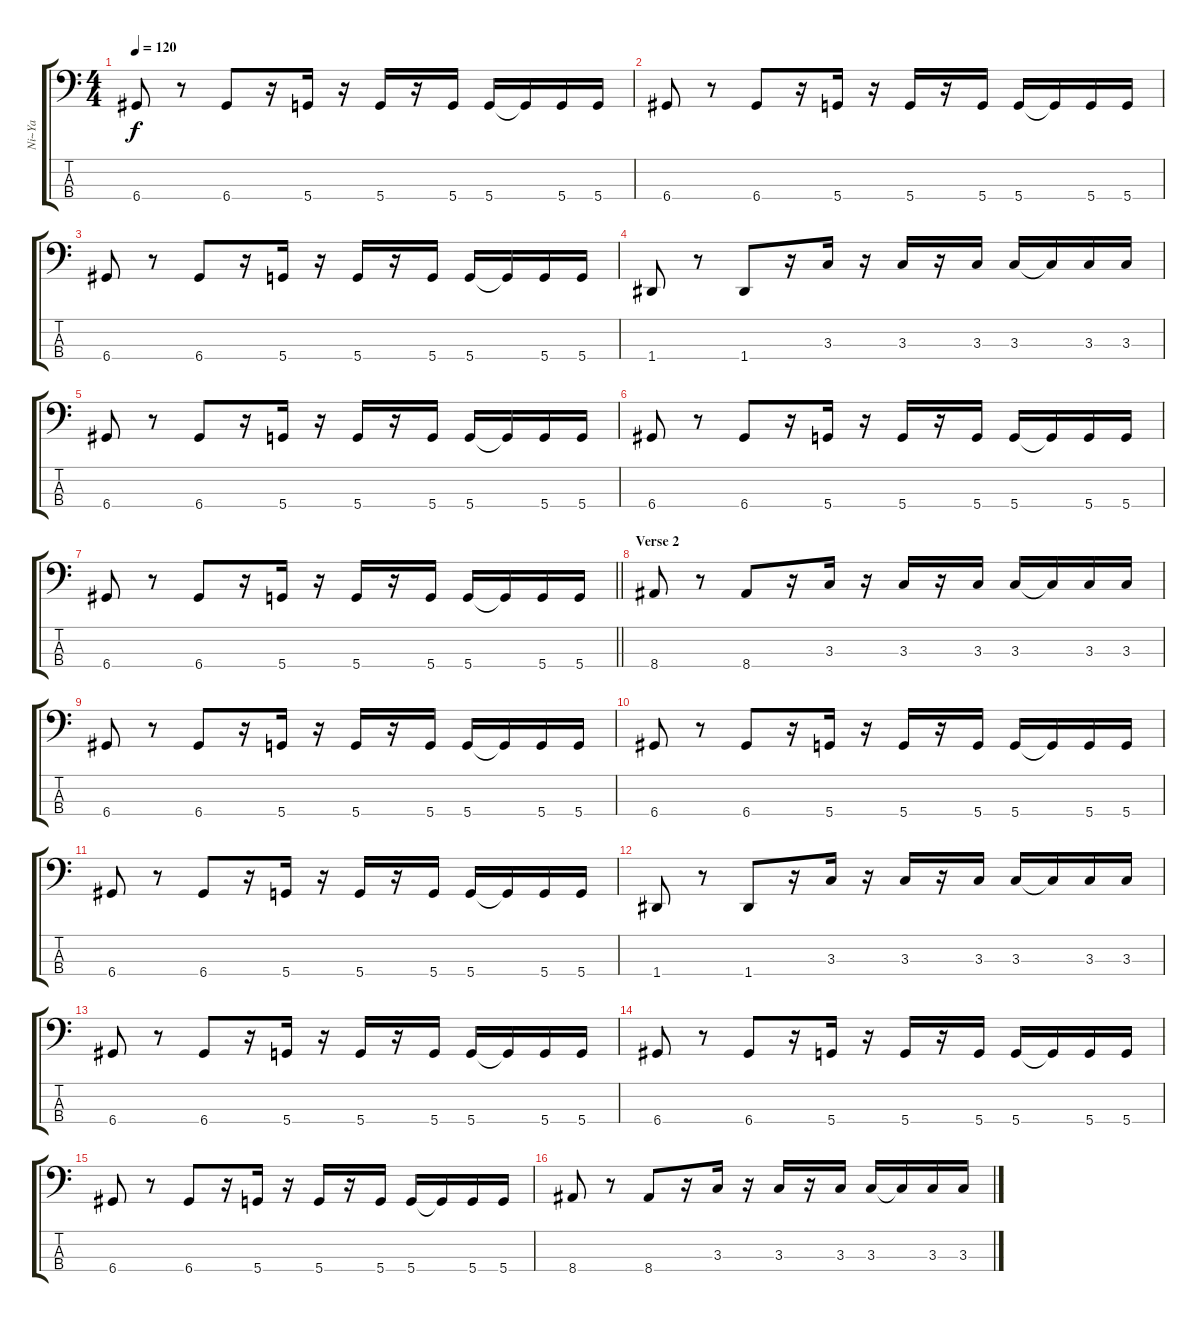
\track ("Ni~Ya" "Ni~Ya") {instrument electricbassfinger}
\staff {score tabs}
\tuning (G2 D2 A1 D1) {hide}
\ts (4 4)
\tempo 120
\clef f4
\ks c
6.4.8{dy f} r.8 6.4.8 r.16 5.4.16 r.16 5.4.16 r.16 5.4.16 5.4.16 5.4{t}.16 5.4.16 5.4.16 |
6.4.8 r.8 6.4.8 r.16 5.4.16 r.16 5.4.16 r.16 5.4.16 5.4.16 5.4{t}.16 5.4.16 5.4.16 |
6.4.8 r.8 6.4.8 r.16 5.4.16 r.16 5.4.16 r.16 5.4.16 5.4.16 5.4{t}.16 5.4.16 5.4.16 |
1.4.8 r.8 1.4.8 r.16 3.3.16 r.16 3.3.16 r.16 3.3.16 3.3.16 3.3{t}.16 3.3.16 3.3.16 |
6.4.8 r.8 6.4.8 r.16 5.4.16 r.16 5.4.16 r.16 5.4.16 5.4.16 5.4{t}.16 5.4.16 5.4.16 |
6.4.8 r.8 6.4.8 r.16 5.4.16 r.16 5.4.16 r.16 5.4.16 5.4.16 5.4{t}.16 5.4.16 5.4.16 |
\barLineRight lightlight
6.4.8 r.8 6.4.8 r.16 5.4.16 r.16 5.4.16 r.16 5.4.16 5.4.16 5.4{t}.16 5.4.16 5.4.16 |
\section ("" "Verse 2")
8.4.8 r.8 8.4.8 r.16 3.3.16 r.16 3.3.16 r.16 3.3.16 3.3.16 3.3{t}.16 3.3.16 3.3.16 |
6.4.8 r.8 6.4.8 r.16 5.4.16 r.16 5.4.16 r.16 5.4.16 5.4.16 5.4{t}.16 5.4.16 5.4.16 |
6.4.8 r.8 6.4.8 r.16 5.4.16 r.16 5.4.16 r.16 5.4.16 5.4.16 5.4{t}.16 5.4.16 5.4.16 |
6.4.8 r.8 6.4.8 r.16 5.4.16 r.16 5.4.16 r.16 5.4.16 5.4.16 5.4{t}.16 5.4.16 5.4.16 |
1.4.8 r.8 1.4.8 r.16 3.3.16 r.16 3.3.16 r.16 3.3.16 3.3.16 3.3{t}.16 3.3.16 3.3.16 |
6.4.8 r.8 6.4.8 r.16 5.4.16 r.16 5.4.16 r.16 5.4.16 5.4.16 5.4{t}.16 5.4.16 5.4.16 |
6.4.8 r.8 6.4.8 r.16 5.4.16 r.16 5.4.16 r.16 5.4.16 5.4.16 5.4{t}.16 5.4.16 5.4.16 |
6.4.8 r.8 6.4.8 r.16 5.4.16 r.16 5.4.16 r.16 5.4.16 5.4.16 5.4{t}.16 5.4.16 5.4.16 |
8.4.8 r.8 8.4.8 r.16 3.3.16 r.16 3.3.16 r.16 3.3.16 3.3.16 3.3{t}.16 3.3.16 3.3.16
